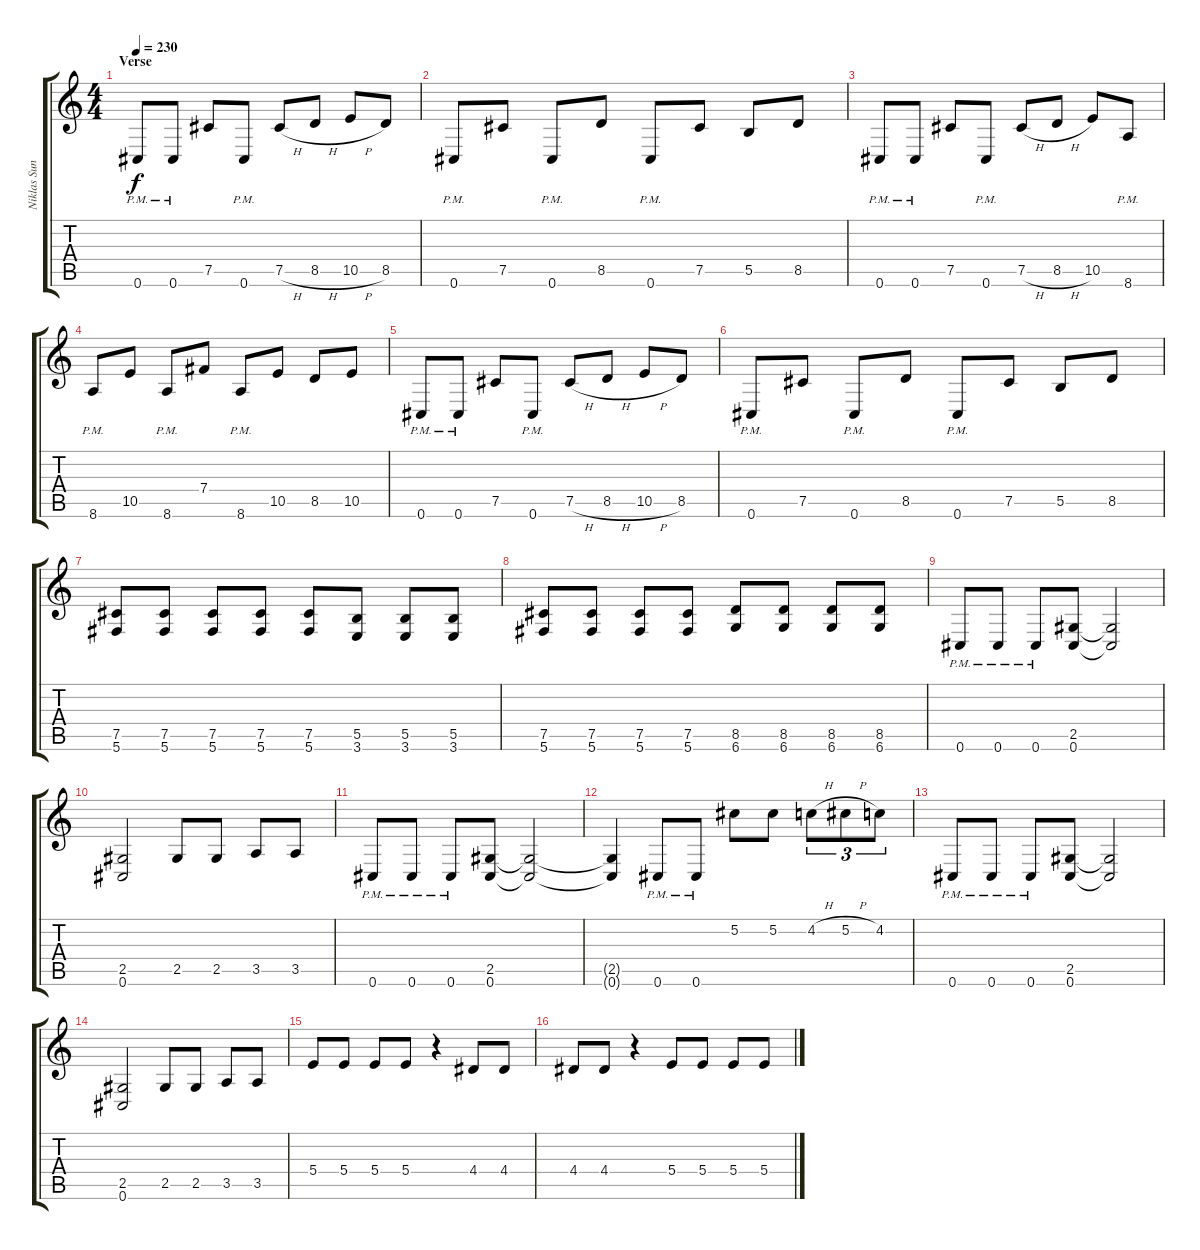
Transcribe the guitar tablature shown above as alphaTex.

\track ("Niklas Sundin" "Niklas Sun") {instrument distortionguitar}
\staff {score tabs}
\tuning (Db4 Ab3 E3 B2 Gb2 Db2) {hide}
\ts (4 4)
\section ("" "Verse")
\tempo 230
\clef g2
\ks c
0.6{pm}.8{dy f} 0.6{pm}.8 7.5.8 0.6{pm}.8 7.5{h}.8 8.5{h}.8 10.5{h}.8 8.5.8 |
0.6{pm}.8 7.5.8 0.6{pm}.8 8.5.8 0.6{pm}.8 7.5.8 5.5.8 8.5.8 |
0.6{pm}.8 0.6{pm}.8 7.5.8 0.6{pm}.8 7.5{h}.8 8.5{h}.8 10.5.8 8.6{pm}.8 |
8.6{pm}.8 10.5.8 8.6{pm}.8 7.4.8 8.6{pm}.8 10.5.8 8.5.8 10.5.8 |
0.6{pm}.8 0.6{pm}.8 7.5.8 0.6{pm}.8 7.5{h}.8 8.5{h}.8 10.5{h}.8 8.5.8 |
0.6{pm}.8 7.5.8 0.6{pm}.8 8.5.8 0.6{pm}.8 7.5.8 5.5.8 8.5.8 |
(7.5 5.6).8 (7.5 5.6).8 (7.5 5.6).8 (7.5 5.6).8 (7.5 5.6).8 (5.5 3.6).8 (5.5 3.6).8 (5.5 3.6).8 |
(7.5 5.6).8 (7.5 5.6).8 (7.5 5.6).8 (7.5 5.6).8 (8.5 6.6).8 (8.5 6.6).8 (8.5 6.6).8 (8.5 6.6).8 |
0.6{pm}.8 0.6{pm}.8 0.6{pm}.8 (2.5 0.6).8 (2.5{t} 0.6{t}).2 |
(2.5 0.6).2 2.5.8 2.5.8 3.5.8 3.5.8 |
0.6{pm}.8 0.6{pm}.8 0.6{pm}.8 (2.5 0.6).8 (2.5{t} 0.6{t}).2 |
(2.5{t} 0.6{t}).4 0.6{pm}.8 0.6{pm}.8 5.2.8 5.2.8 4.2{h}.8{tu (3 2)} 5.2{h}.8{tu (3 2)} 4.2.8{tu (3 2)} |
0.6{pm}.8 0.6{pm}.8 0.6{pm}.8 (2.5 0.6).8 (2.5{t} 0.6{t}).2 |
(2.5 0.6).2 2.5.8 2.5.8 3.5.8 3.5.8 |
5.4.8 5.4.8 5.4.8 5.4.8 r.4 4.4.8 4.4.8 |
4.4.8 4.4.8 r.4 5.4.8 5.4.8 5.4.8 5.4.8
